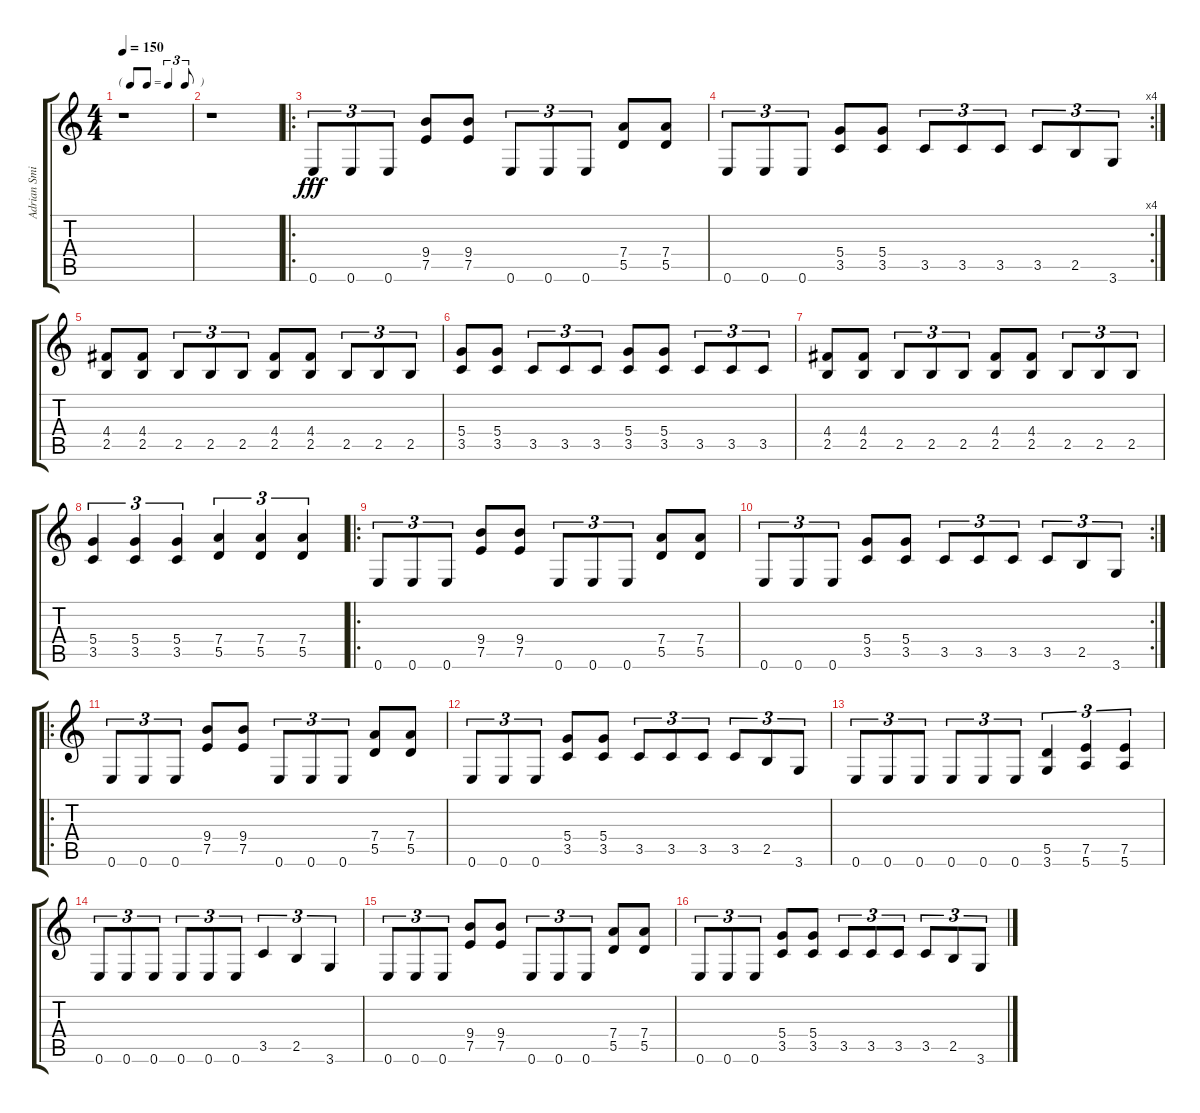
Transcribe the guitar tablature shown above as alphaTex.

\track ("Adrian Smith" "Adrian Smi") {instrument overdrivenguitar}
\staff {score tabs}
\tuning (E4 B3 G3 D3 A2 E2) {hide}
\ts (4 4)
\tf triplet8th
\tempo 150
\clef g2
\ks c
r.1{dy fff instrument overdrivenguitar} |
r.1 |
\ro
0.6.8{tu (3 2)} 0.6.8{tu (3 2)} 0.6.8{tu (3 2)} (9.4 7.5).8 (9.4 7.5).8 0.6.8{tu (3 2)} 0.6.8{tu (3 2)} 0.6.8{tu (3 2)} (7.4 5.5).8 (7.4 5.5).8 |
\rc 4
0.6.8{tu (3 2)} 0.6.8{tu (3 2)} 0.6.8{tu (3 2)} (5.4 3.5).8 (5.4 3.5).8 3.5.8{tu (3 2)} 3.5.8{tu (3 2)} 3.5.8{tu (3 2)} 3.5.8{tu (3 2)} 2.5.8{tu (3 2)} 3.6.8{tu (3 2)} |
(4.4 2.5).8 (4.4 2.5).8 2.5.8{tu (3 2)} 2.5.8{tu (3 2)} 2.5.8{tu (3 2)} (4.4 2.5).8 (4.4 2.5).8 2.5.8{tu (3 2)} 2.5.8{tu (3 2)} 2.5.8{tu (3 2)} |
(5.4 3.5).8 (5.4 3.5).8 3.5.8{tu (3 2)} 3.5.8{tu (3 2)} 3.5.8{tu (3 2)} (5.4 3.5).8 (5.4 3.5).8 3.5.8{tu (3 2)} 3.5.8{tu (3 2)} 3.5.8{tu (3 2)} |
(4.4 2.5).8 (4.4 2.5).8 2.5.8{tu (3 2)} 2.5.8{tu (3 2)} 2.5.8{tu (3 2)} (4.4 2.5).8 (4.4 2.5).8 2.5.8{tu (3 2)} 2.5.8{tu (3 2)} 2.5.8{tu (3 2)} |
(5.4 3.5).4{tu (3 2)} (5.4 3.5).4{tu (3 2)} (5.4 3.5).4{tu (3 2)} (7.4 5.5).4{tu (3 2)} (7.4 5.5).4{tu (3 2)} (7.4 5.5).4{tu (3 2)} |
\ro
0.6.8{tu (3 2)} 0.6.8{tu (3 2)} 0.6.8{tu (3 2)} (9.4 7.5).8 (9.4 7.5).8 0.6.8{tu (3 2)} 0.6.8{tu (3 2)} 0.6.8{tu (3 2)} (7.4 5.5).8 (7.4 5.5).8 |
\rc 2
0.6.8{tu (3 2)} 0.6.8{tu (3 2)} 0.6.8{tu (3 2)} (5.4 3.5).8 (5.4 3.5).8 3.5.8{tu (3 2)} 3.5.8{tu (3 2)} 3.5.8{tu (3 2)} 3.5.8{tu (3 2)} 2.5.8{tu (3 2)} 3.6.8{tu (3 2)} |
\ro
0.6.8{tu (3 2)} 0.6.8{tu (3 2)} 0.6.8{tu (3 2)} (9.4 7.5).8 (9.4 7.5).8 0.6.8{tu (3 2)} 0.6.8{tu (3 2)} 0.6.8{tu (3 2)} (7.4 5.5).8 (7.4 5.5).8 |
0.6.8{tu (3 2)} 0.6.8{tu (3 2)} 0.6.8{tu (3 2)} (5.4 3.5).8 (5.4 3.5).8 3.5.8{tu (3 2)} 3.5.8{tu (3 2)} 3.5.8{tu (3 2)} 3.5.8{tu (3 2)} 2.5.8{tu (3 2)} 3.6.8{tu (3 2)} |
0.6.8{tu (3 2)} 0.6.8{tu (3 2)} 0.6.8{tu (3 2)} 0.6.8{tu (3 2)} 0.6.8{tu (3 2)} 0.6.8{tu (3 2)} (5.5 3.6).4{tu (3 2)} (7.5 5.6).4{tu (3 2)} (7.5 5.6).4{tu (3 2)} |
0.6.8{tu (3 2)} 0.6.8{tu (3 2)} 0.6.8{tu (3 2)} 0.6.8{tu (3 2)} 0.6.8{tu (3 2)} 0.6.8{tu (3 2)} 3.5.4{tu (3 2)} 2.5.4{tu (3 2)} 3.6.4{tu (3 2)} |
0.6.8{tu (3 2)} 0.6.8{tu (3 2)} 0.6.8{tu (3 2)} (9.4 7.5).8 (9.4 7.5).8 0.6.8{tu (3 2)} 0.6.8{tu (3 2)} 0.6.8{tu (3 2)} (7.4 5.5).8 (7.4 5.5).8 |
0.6.8{tu (3 2)} 0.6.8{tu (3 2)} 0.6.8{tu (3 2)} (5.4 3.5).8 (5.4 3.5).8 3.5.8{tu (3 2)} 3.5.8{tu (3 2)} 3.5.8{tu (3 2)} 3.5.8{tu (3 2)} 2.5.8{tu (3 2)} 3.6.8{tu (3 2)}
